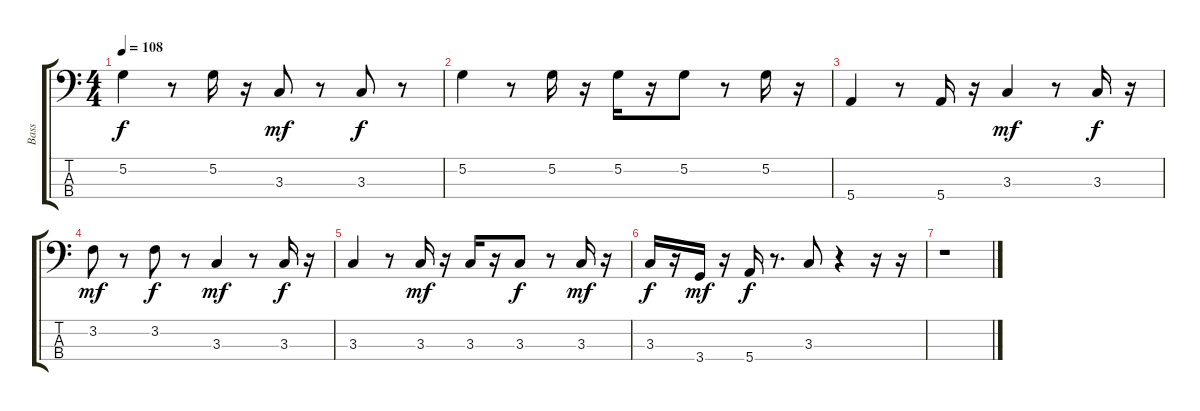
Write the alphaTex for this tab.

\track ("Bass" "Bass") {instrument electricbassfinger}
\staff {score tabs}
\tuning (G2 D2 A1 E1) {hide}
\ts (4 4)
\tempo 108
\clef f4
\ks c
5.2.4{dy f} r.8 5.2.16 r.16 3.3.8{dy mf} r.8 3.3.8{dy f} r.8 |
5.2.4 r.8 5.2.16 r.16 5.2.16 r.16 5.2.8 r.8 5.2.16 r.16 |
5.4.4 r.8 5.4.16 r.16 3.3.4{dy mf} r.8 3.3.16{dy f} r.16 |
3.2.8{dy mf} r.8 3.2.8{dy f} r.8 3.3.4{dy mf} r.8 3.3.16{dy f} r.16 |
3.3.4 r.8 3.3.16{dy mf} r.16 3.3.16 r.16 3.3.8{dy f} r.8 3.3.16{dy mf} r.16 |
3.3.16{dy f} r.16 3.4.16{dy mf} r.16 5.4.16{dy f} r.8{d} 3.3.8 r.4 r.16 r.16 |
r.1
